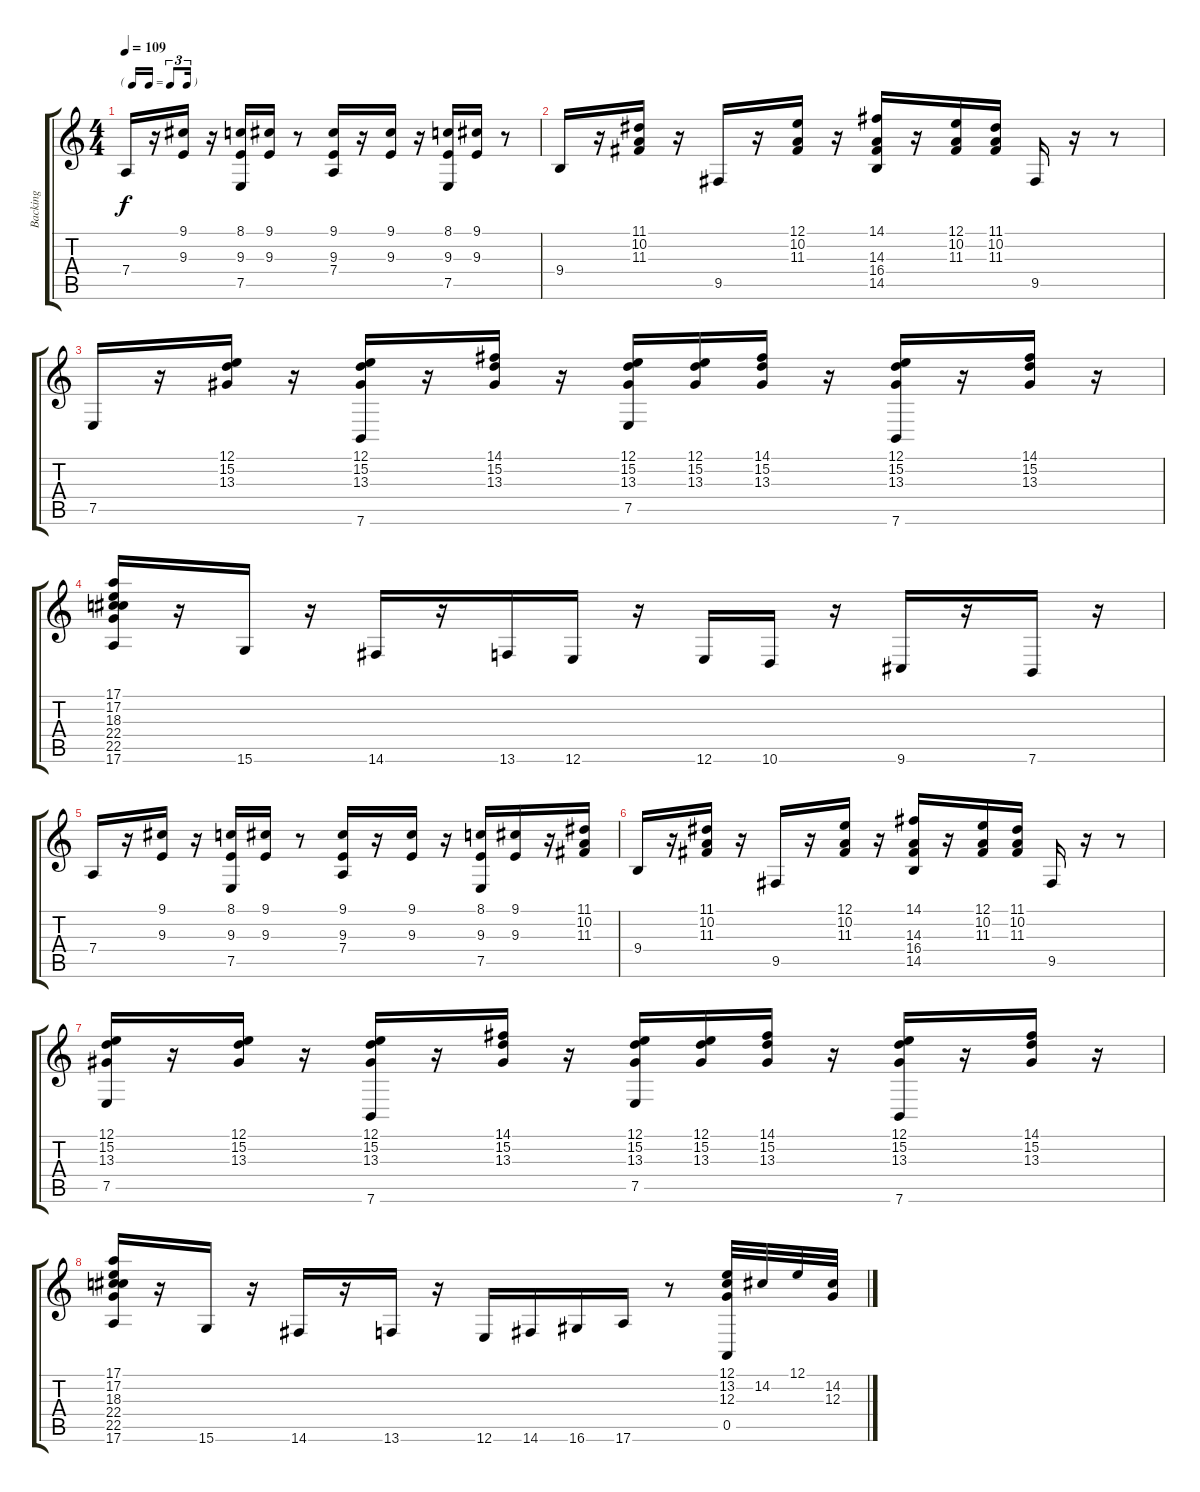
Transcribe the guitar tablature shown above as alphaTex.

\track ("Backing" "Backing") {instrument acousticgrandpiano}
\staff {score tabs}
\tuning (E4 B3 G3 D3 A2 E2) {hide}
\ts (4 4)
\tf triplet16th
\tempo 109
\clef g2
\ks c
7.4.16{dy f} r.16 (9.1 9.3).16 r.16 (8.1 9.3 7.5).16 (9.1 9.3).16 r.8 (9.1 9.3 7.4).16 r.16 (9.1 9.3).16 r.16 (8.1 9.3 7.5).16 (9.1 9.3).16 r.8 |
9.4.16 r.16 (11.1 10.2 11.3).16 r.16 9.5.16 r.16 (12.1 10.2 11.3).16 r.16 (14.1 14.3 16.4 14.5).16 r.16 (12.1 10.2 11.3).16 (11.1 10.2 11.3).16 9.5.16 r.16 r.8 |
7.5.16 r.16 (12.1 15.2 13.3).16 r.16 (12.1 15.2 13.3 7.6).16 r.16 (14.1 15.2 13.3).16 r.16 (12.1 15.2 13.3 7.5).16 (12.1 15.2 13.3).16 (14.1 15.2 13.3).16 r.16 (12.1 15.2 13.3 7.6).16 r.16 (14.1 15.2 13.3).16 r.16 |
(17.1 17.2 18.3 22.4 22.5 17.6).16 r.16 15.6.16 r.16 14.6.16 r.16 13.6.16 12.6.16 r.16 12.6.16 10.6.16 r.16 9.6.16 r.16 7.6.16 r.16 |
7.4.16 r.16 (9.1 9.3).16 r.16 (8.1 9.3 7.5).16 (9.1 9.3).16 r.8 (9.1 9.3 7.4).16 r.16 (9.1 9.3).16 r.16 (8.1 9.3 7.5).16 (9.1 9.3).16 r.16 (11.1 10.2 11.3).16 |
9.4.16 r.16 (11.1 10.2 11.3).16 r.16 9.5.16 r.16 (12.1 10.2 11.3).16 r.16 (14.1 14.3 16.4 14.5).16 r.16 (12.1 10.2 11.3).16 (11.1 10.2 11.3).16 9.5.16 r.16 r.8 |
(12.1 15.2 13.3 7.5).16 r.16 (12.1 15.2 13.3).16 r.16 (12.1 15.2 13.3 7.6).16 r.16 (14.1 15.2 13.3).16 r.16 (12.1 15.2 13.3 7.5).16 (12.1 15.2 13.3).16 (14.1 15.2 13.3).16 r.16 (12.1 15.2 13.3 7.6).16 r.16 (14.1 15.2 13.3).16 r.16 |
(17.1 17.2 18.3 22.4 22.5 17.6).16 r.16 15.6.16 r.16 14.6.16 r.16 13.6.16 r.16 12.6.16 14.6.16 16.6.16 17.6.16 r.8 (12.1 13.2 12.3 0.5).32 14.2.32 12.1.32 (14.2 12.3).32
